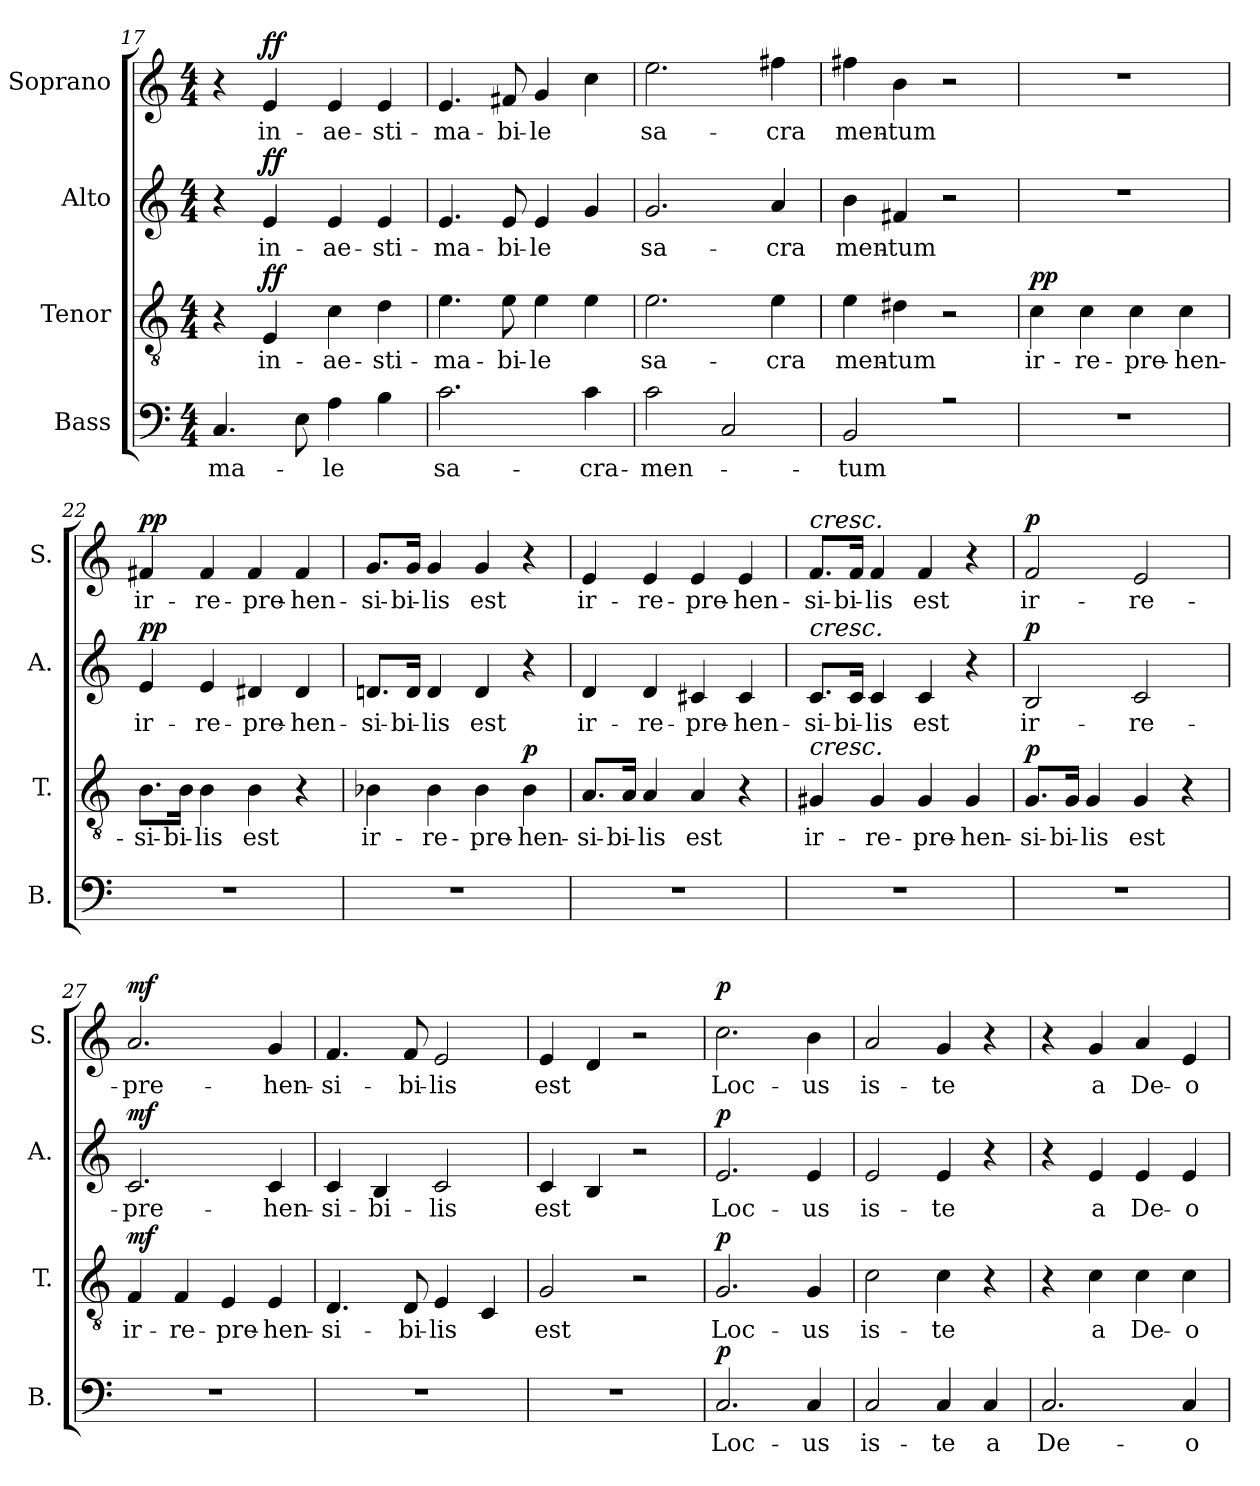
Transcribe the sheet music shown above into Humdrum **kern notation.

**kern	**text	**dynam	**kern	**text	**dynam	**kern	**text	**dynam	**kern	**text	**dynam
*part4	*part4	*part4	*part3	*part3	*part3	*part2	*part2	*part2	*part1	*part1	*part1
*staff4	*staff4	*staff4	*staff3	*staff3	*staff3	*staff2	*staff2	*staff2	*staff1	*staff1	*staff1
*I"Bass	*	*	*I"Tenor	*	*	*I"Alto	*	*	*I"Soprano	*	*
*I'B.	*	*	*I'T.	*	*	*I'A.	*	*	*I'S.	*	*
*clefF4	*	*	*clefGv2	*	*	*clefG2	*	*	*clefG2	*	*
*k[]	*	*	*k[]	*	*	*k[]	*	*	*k[]	*	*
*M4/4	*	*	*M4/4	*	*	*M4/4	*	*	*M4/4	*	*
=17	=17	=17	=17	=17	=17	=17	=17	=17	=17	=17	=17
!	!LO:LY:b	!	!	!	!	!	!	!	!	!	!
4.C/	-ma-	.	4r	.	.	4r	.	.	4r	.	.
!	!	!	!	!LO:LY:b	!LO:DY:a	!	!LO:LY:b	!LO:DY:a	!	!LO:LY:b	!LO:DY:a
.	.	.	4E/	in-	ff	4e/	in-	ff	4e/	in-	ff
8E\	.	.	.	.	.	.	.	.	.	.	.
!	!LO:LY:b	!	!	!LO:LY:b	!	!	!LO:LY:b	!	!	!LO:LY:b	!
4A\	-le	.	4c\	-ae-	.	4e/	-ae-	.	4e/	-ae-	.
!	!	!	!	!LO:LY:b	!	!	!LO:LY:b	!	!	!LO:LY:b	!
4B\	.	.	4d\	-sti-	.	4e/	-sti-	.	4e/	-sti-	.
!!LO:PB:g=z
=18	=18	=18	=18	=18	=18	=18	=18	=18	=18	=18	=18
!	!LO:LY:b	!	!	!LO:LY:b	!	!	!LO:LY:b	!	!	!LO:LY:b	!
2.c\	sa-	.	4.e\	-ma-	.	4.e/	-ma-	.	4.e/	-ma-	.
!	!	!	!	!LO:LY:b	!	!	!LO:LY:b	!	!	!LO:LY:b	!
.	.	.	8e\	-bi-	.	8e/	-bi-	.	8f#X/	-bi-	.
!	!	!	!	!LO:LY:b	!	!	!LO:LY:b	!	!	!LO:LY:b	!
.	.	.	4e\	-le	.	4e/	-le	.	4g/	-le	.
!	!LO:LY:b	!	!	!	!	!	!	!	!	!	!
4c\	-cra-	.	4e\	.	.	4g/	.	.	4cc\	.	.
=19	=19	=19	=19	=19	=19	=19	=19	=19	=19	=19	=19
!	!LO:LY:b	!	!	!LO:LY:b	!	!	!LO:LY:b	!	!	!LO:LY:b	!
2c\	men-	.	2.e\	sa-	.	2.g/	sa-	.	2.ee\	sa-	.
2C/	.	.	.	.	.	.	.	.	.	.	.
!	!	!	!	!LO:LY:b	!	!	!LO:LY:b	!	!	!LO:LY:b	!
.	.	.	4e\	-cra	.	4a/	-cra	.	4ff#X\	-cra	.
=20	=20	=20	=20	=20	=20	=20	=20	=20	=20	=20	=20
!	!LO:LY:b	!	!	!LO:LY:b	!	!	!LO:LY:b	!	!	!LO:LY:b	!
2BB/	-tum	.	4e\	men-	.	4b\	men-	.	4ff#X\	men-	.
!	!	!	!	!LO:LY:b	!	!	!LO:LY:b	!	!	!LO:LY:b	!
.	.	.	4d#X\	-tum	.	4f#X/	-tum	.	4b\	-tum	.
2rA	.	.	2r	.	.	2r	.	.	2r	.	.
=21	=21	=21	=21	=21	=21	=21	=21	=21	=21	=21	=21
!	!	!	!	!LO:LY:b	!LO:DY:a	!	!	!	!	!	!
1r	.	.	4c\	ir-	pp	1r	.	.	1r	.	.
!	!	!	!	!LO:LY:b	!	!	!	!	!	!	!
.	.	.	4c\	-re-	.	.	.	.	.	.	.
!	!	!	!	!LO:LY:b	!	!	!	!	!	!	!
.	.	.	4c\	-pre-	.	.	.	.	.	.	.
!	!	!	!	!LO:LY:b	!	!	!	!	!	!	!
.	.	.	4c\	-hen-	.	.	.	.	.	.	.
=22	=22	=22	=22	=22	=22	=22	=22	=22	=22	=22	=22
!	!	!	!	!LO:LY:b	!	!	!LO:LY:b	!LO:DY:a	!	!LO:LY:b	!LO:DY:a
1r	.	.	8.B\L	-si-	.	4e/	ir-	pp	4f#X/	ir-	pp
!	!	!	!	!LO:LY:b	!	!	!	!	!	!	!
.	.	.	16B\Jk	-bi-	.	.	.	.	.	.	.
!	!	!	!	!LO:LY:b	!	!	!LO:LY:b	!	!	!LO:LY:b	!
.	.	.	4B\	-lis	.	4e/	-re-	.	4f#/	-re-	.
!	!	!	!	!LO:LY:b	!	!	!LO:LY:b	!	!	!LO:LY:b	!
.	.	.	4B\	est	.	4d#X/	-pre-	.	4f#/	-pre-	.
!	!	!	!	!	!	!	!LO:LY:b	!	!	!LO:LY:b	!
.	.	.	4r	.	.	4d#/	-hen-	.	4f#/	-hen-	.
=23	=23	=23	=23	=23	=23	=23	=23	=23	=23	=23	=23
!	!	!	!	!LO:LY:b	!	!	!LO:LY:b	!	!	!LO:LY:b	!
1r	.	.	4B-X\	ir-	.	8.dn/L	-si-	.	8.g/L	-si-	.
!	!	!	!	!	!	!	!LO:LY:b	!	!	!LO:LY:b	!
.	.	.	.	.	.	16d/Jk	-bi-	.	16g/Jk	-bi-	.
!	!	!	!	!LO:LY:b	!	!	!LO:LY:b	!	!	!LO:LY:b	!
.	.	.	4B-\	-re-	.	4d/	-lis	.	4g/	-lis	.
!	!	!	!	!LO:LY:b	!	!	!LO:LY:b	!	!	!LO:LY:b	!
.	.	.	4B-\	-pre-	.	4d/	est	.	4g/	est	.
!	!	!	!	!LO:LY:b	!LO:DY:b	!	!	!	!	!	!
.	.	.	4B-\	-hen-	p	4r	.	.	4r	.	.
=24	=24	=24	=24	=24	=24	=24	=24	=24	=24	=24	=24
!	!	!	!	!LO:LY:b	!	!	!LO:LY:b	!	!	!LO:LY:b	!
1r	.	.	8.A/L	-si-	.	4d/	ir-	.	4e/	ir-	.
!	!	!	!	!LO:LY:b	!	!	!	!	!	!	!
.	.	.	16A/Jk	-bi-	.	.	.	.	.	.	.
!	!	!	!	!LO:LY:b	!	!	!LO:LY:b	!	!	!LO:LY:b	!
.	.	.	4A/	-lis	.	4d/	-re-	.	4e/	-re-	.
!	!	!	!	!LO:LY:b	!	!	!LO:LY:b	!	!	!LO:LY:b	!
.	.	.	4A/	est	.	4c#X/	-pre-	.	4e/	-pre-	.
!	!	!	!	!	!	!	!LO:LY:b	!	!	!LO:LY:b	!
.	.	.	4r	.	.	4c#/	-hen-	.	4e/	-hen-	.
!!LO:LB:g=z
=25	=25	=25	=25	=25	=25	=25	=25	=25	=25	=25	=25
!	!	!	!	!	!	!	!	!	!LO:TX:a:i:t=cresc.	!	!
!	!	!	!	!	!	!LO:TX:a:i:t=cresc.	!	!	!	!	!
!	!	!	!LO:TX:a:i:t=cresc.	!	!	!	!	!	!	!	!
!	!	!	!	!LO:LY:b	!	!	!LO:LY:b	!	!	!LO:LY:b	!
1r	.	.	4G#X/	ir-	.	8.c/L	-si-	.	8.f/L	-si-	.
!	!	!	!	!	!	!	!LO:LY:b	!	!	!LO:LY:b	!
.	.	.	.	.	.	16c/Jk	-bi-	.	16f/Jk	-bi-	.
!	!	!	!	!LO:LY:b	!	!	!LO:LY:b	!	!	!LO:LY:b	!
.	.	.	4G#/	-re-	.	4c/	-lis	.	4f/	-lis	.
!	!	!	!	!LO:LY:b	!	!	!LO:LY:b	!	!	!LO:LY:b	!
.	.	.	4G#/	-pre-	.	4c/	est	.	4f/	est	.
!	!	!	!	!LO:LY:b	!	!	!	!	!	!	!
.	.	.	4G#/	-hen-	.	4r	.	.	4r	.	.
=26	=26	=26	=26	=26	=26	=26	=26	=26	=26	=26	=26
!	!	!	!	!LO:LY:b	!LO:DY:a	!	!LO:LY:b	!LO:DY:a	!	!LO:LY:b	!LO:DY:a
1r	.	.	8.G/L	-si-	p	2B/	ir-	p	2f/	ir-	p
!	!	!	!	!LO:LY:b	!	!	!	!	!	!	!
.	.	.	16G/Jk	-bi-	.	.	.	.	.	.	.
!	!	!	!	!LO:LY:b	!	!	!	!	!	!	!
.	.	.	4G/	-lis	.	.	.	.	.	.	.
!	!	!	!	!LO:LY:b	!	!	!LO:LY:b	!	!	!LO:LY:b	!
.	.	.	4G/	est	.	2c/	-re-	.	2e/	-re-	.
.	.	.	4r	.	.	.	.	.	.	.	.
=27	=27	=27	=27	=27	=27	=27	=27	=27	=27	=27	=27
!	!	!	!	!LO:LY:b	!LO:DY:a	!	!LO:LY:b	!LO:DY:a	!	!LO:LY:b	!LO:DY:a
1r	.	.	4F/	ir-	mf	2.c/	-pre-	mf	2.a/	-pre-	mf
!	!	!	!	!LO:LY:b	!	!	!	!	!	!	!
.	.	.	4F/	-re-	.	.	.	.	.	.	.
!	!	!	!	!LO:LY:b	!	!	!	!	!	!	!
.	.	.	4E/	-pre-	.	.	.	.	.	.	.
!	!	!	!	!LO:LY:b	!	!	!LO:LY:b	!	!	!LO:LY:b	!
.	.	.	4E/	-hen-	.	4c/	-hen-	.	4g/	-hen-	.
=28	=28	=28	=28	=28	=28	=28	=28	=28	=28	=28	=28
!	!	!	!	!LO:LY:b	!	!	!LO:LY:b	!	!	!LO:LY:b	!
1r	.	.	4.D/	-si-	.	4c/	-si-	.	4.f/	-si-	.
!	!	!	!	!	!	!	!LO:LY:b	!	!	!	!
.	.	.	.	.	.	4B/	-bi-	.	.	.	.
!	!	!	!	!LO:LY:b	!	!	!	!	!	!LO:LY:b	!
.	.	.	8D/	-bi-	.	.	.	.	8f/	-bi-	.
!	!	!	!	!LO:LY:b	!	!	!LO:LY:b	!	!	!LO:LY:b	!
.	.	.	4E/	lis	.	2c/	-lis	.	2e/	-lis	.
.	.	.	4C/	.	.	.	.	.	.	.	.
=29	=29	=29	=29	=29	=29	=29	=29	=29	=29	=29	=29
!	!	!	!	!LO:LY:b	!	!	!LO:LY:b	!	!	!LO:LY:b	!
1r	.	.	2G/	est	.	4c/	est	.	4e/	est	.
.	.	.	.	.	.	4B/	.	.	4d/	.	.
.	.	.	2r	.	.	2r	.	.	2r	.	.
=30	=30	=30	=30	=30	=30	=30	=30	=30	=30	=30	=30
!	!LO:LY:b	!LO:DY:a	!	!LO:LY:b	!LO:DY:a	!	!LO:LY:b	!LO:DY:a	!	!LO:LY:b	!LO:DY:a
2.C/	Loc-	p	2.G/	Loc-	p	2.e/	Loc-	p	2.cc\	Loc-	p
!	!LO:LY:b	!	!	!LO:LY:b	!	!	!LO:LY:b	!	!	!LO:LY:b	!
4C/	us	.	4G/	us	.	4e/	us	.	4b\	us	.
=31	=31	=31	=31	=31	=31	=31	=31	=31	=31	=31	=31
!	!LO:LY:b	!	!	!LO:LY:b	!	!	!LO:LY:b	!	!	!LO:LY:b	!
2C/	is-	.	2c\	is-	.	2e/	is-	.	2a/	is-	.
!	!LO:LY:b	!	!	!LO:LY:b	!	!	!LO:LY:b	!	!	!LO:LY:b	!
4C/	-te	.	4c\	-te	.	4e/	-te	.	4g/	-te	.
!	!LO:LY:b	!	!	!	!	!	!	!	!	!	!
4C/	a	.	4r	.	.	4r	.	.	4r	.	.
=32	=32	=32	=32	=32	=32	=32	=32	=32	=32	=32	=32
!	!LO:LY:b	!	!	!	!	!	!	!	!	!	!
2.C/	De-	.	4r	.	.	4r	.	.	4r	.	.
!	!	!	!	!LO:LY:b	!	!	!LO:LY:b	!	!	!LO:LY:b	!
.	.	.	4c\	a	.	4e/	a	.	4g/	a	.
!	!	!	!	!LO:LY:b	!	!	!LO:LY:b	!	!	!LO:LY:b	!
.	.	.	4c\	De-	.	4e/	De-	.	4a/	De-	.
!	!LO:LY:b	!	!	!LO:LY:b	!	!	!LO:LY:b	!	!	!LO:LY:b	!
4C/	-o	.	4c\	-o	.	4e/	-o	.	4e/	-o	.
=	=	=	=	=	=	=	=	=	=	=	=
*-	*-	*-	*-	*-	*-	*-	*-	*-	*-	*-	*-
